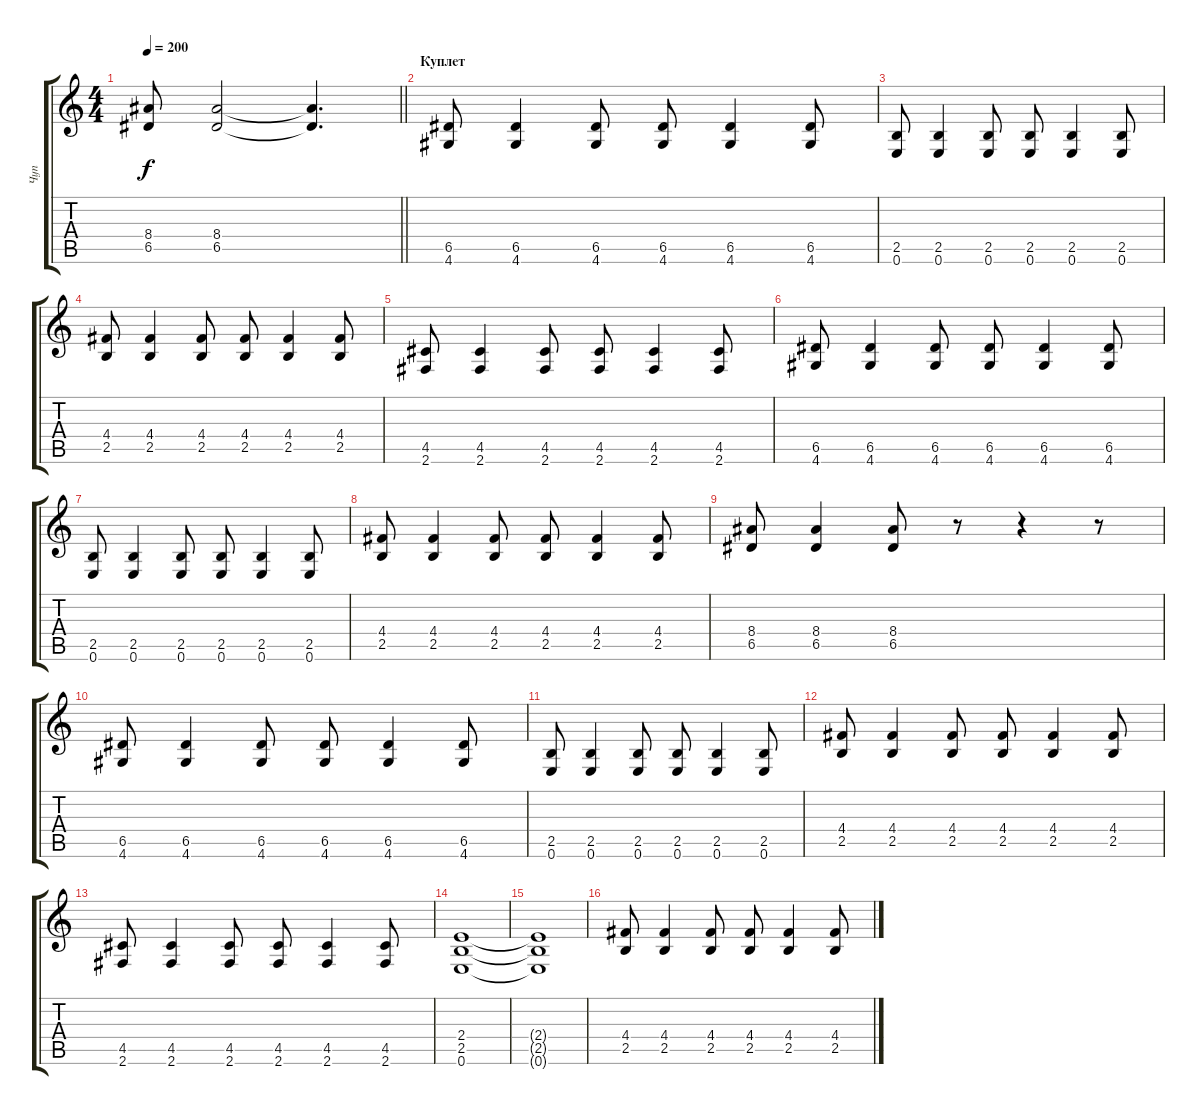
\track ("Чуп" "Чуп") {instrument distortionguitar}
\staff {score tabs}
\tuning (E4 B3 G3 D3 A2 E2) {hide}
\ts (4 4)
\tempo 200
\clef g2
\barLineRight lightlight
\ks c
(8.4 6.5).8{dy f} (8.4 6.5).2 (8.4{t} 6.5{t}).4{d} |
\section ("" "Куплет")
(6.5 4.6).8 (6.5 4.6).4 (6.5 4.6).8 (6.5 4.6).8 (6.5 4.6).4 (6.5 4.6).8 |
(2.5 0.6).8 (2.5 0.6).4 (2.5 0.6).8 (2.5 0.6).8 (2.5 0.6).4 (2.5 0.6).8 |
(4.4 2.5).8 (4.4 2.5).4 (4.4 2.5).8 (4.4 2.5).8 (4.4 2.5).4 (4.4 2.5).8 |
(4.5 2.6).8 (4.5 2.6).4 (4.5 2.6).8 (4.5 2.6).8 (4.5 2.6).4 (4.5 2.6).8 |
(6.5 4.6).8 (6.5 4.6).4 (6.5 4.6).8 (6.5 4.6).8 (6.5 4.6).4 (6.5 4.6).8 |
(2.5 0.6).8 (2.5 0.6).4 (2.5 0.6).8 (2.5 0.6).8 (2.5 0.6).4 (2.5 0.6).8 |
(4.4 2.5).8 (4.4 2.5).4 (4.4 2.5).8 (4.4 2.5).8 (4.4 2.5).4 (4.4 2.5).8 |
(8.4 6.5).8 (8.4 6.5).4 (8.4 6.5).8 r.8 r.4 r.8 |
(6.5 4.6).8 (6.5 4.6).4 (6.5 4.6).8 (6.5 4.6).8 (6.5 4.6).4 (6.5 4.6).8 |
(2.5 0.6).8 (2.5 0.6).4 (2.5 0.6).8 (2.5 0.6).8 (2.5 0.6).4 (2.5 0.6).8 |
(4.4 2.5).8 (4.4 2.5).4 (4.4 2.5).8 (4.4 2.5).8 (4.4 2.5).4 (4.4 2.5).8 |
(4.5 2.6).8 (4.5 2.6).4 (4.5 2.6).8 (4.5 2.6).8 (4.5 2.6).4 (4.5 2.6).8 |
(2.4 2.5 0.6).1 |
(2.4{t} 2.5{t} 0.6{t}).1 |
(4.4 2.5).8 (4.4 2.5).4 (4.4 2.5).8 (4.4 2.5).8 (4.4 2.5).4 (4.4 2.5).8
